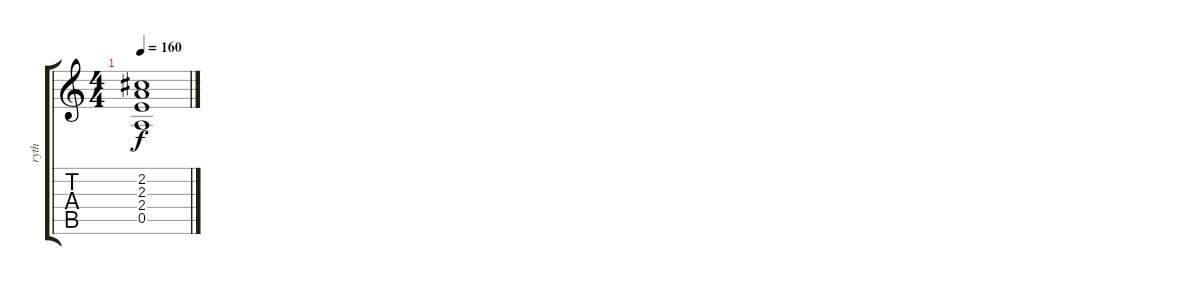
\track ("ryth" "ryth") {instrument acousticguitarsteel}
\staff {score tabs}
\tuning (E4 B3 G3 D3 A2 E2) {hide}
\ts (4 4)
\tempo 160
\clef g2
\ks c
(2.2 2.3 2.4 0.5).1{dy f}
